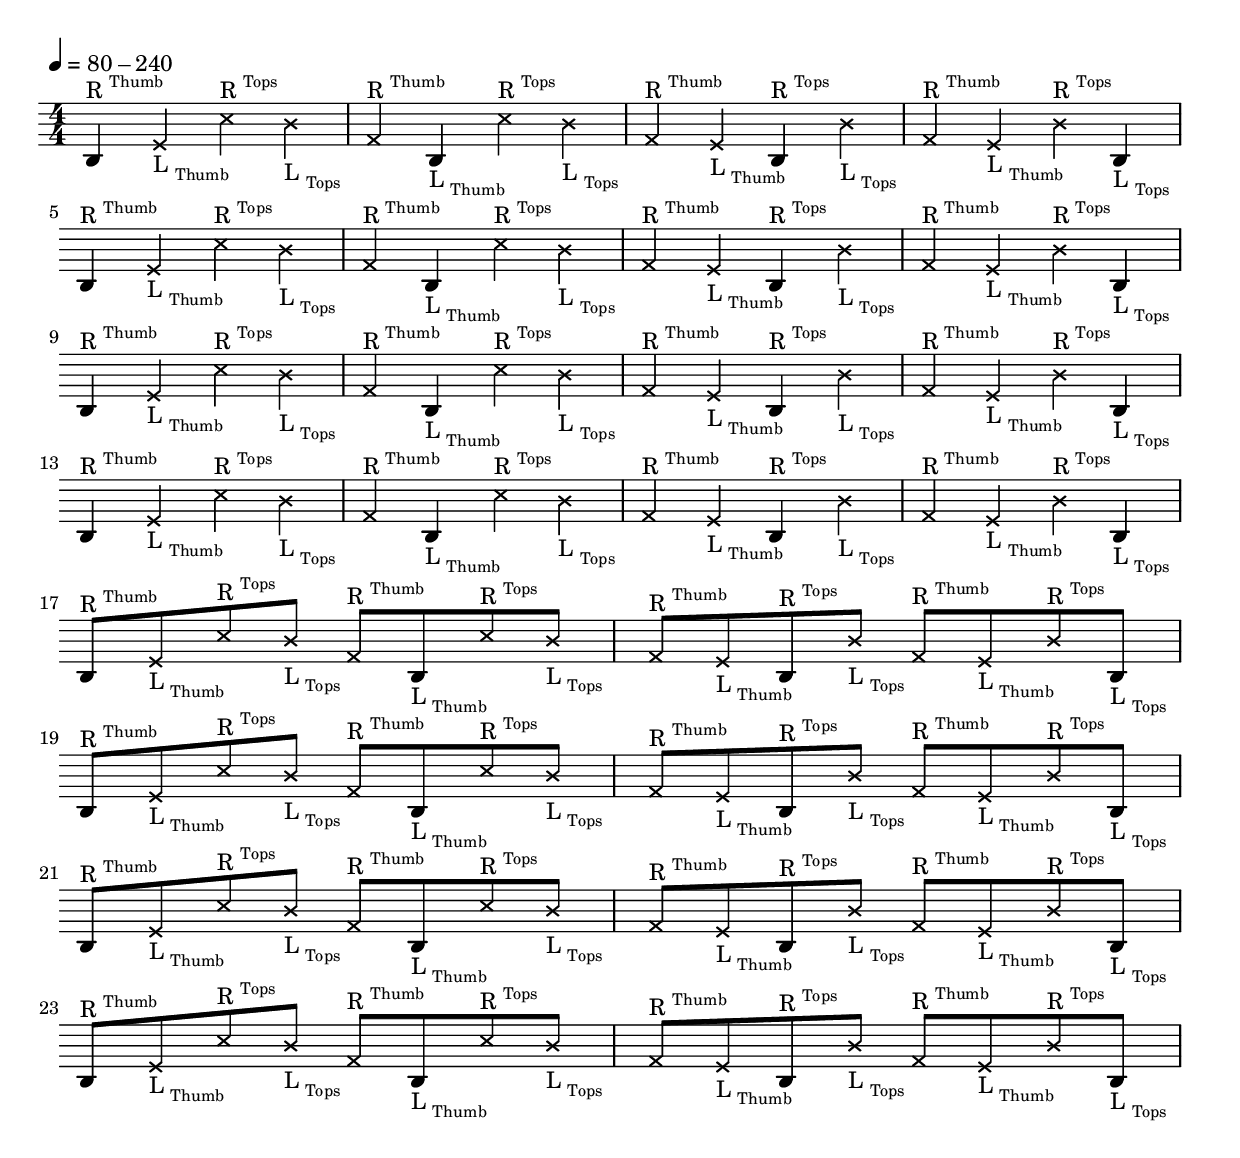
\version "2.24.1"
\include "../global.ly"

\layout {
  indent = -3.5
}

\relative {
  \defaultScoreSettings
  \tempo 4 = 80 - 240
  \time 4/4

  \rimNote

  \repeat unfold 4 { 
    \once \defaultNote  b4^\RThumbTop                     e_\LThumbBtm                     c'^\RTopsTop                     b_\LTopsBtm 
                        f4^\RThumbTop \once \defaultNote b,_\LThumbBtm                     c'^\RTopsTop                     b_\LTopsBtm 
                        f4^\RThumbTop                     e_\LThumbBtm \once \defaultNote   b^\RTopsTop                    b'_\LTopsBtm 
                        f4^\RThumbTop                     e_\LThumbBtm                     b'^\RTopsTop \once \defaultNote b,_\LTopsBtm 
    \break
  }

  \repeat unfold 4 { 
    \once \defaultNote  b8^\RThumbTop                     e_\LThumbBtm                     c'^\RTopsTop                     b_\LTopsBtm 
                        f8^\RThumbTop \once \defaultNote b,_\LThumbBtm                     c'^\RTopsTop                     b_\LTopsBtm 
                        f8^\RThumbTop                     e_\LThumbBtm \once \defaultNote   b^\RTopsTop                    b'_\LTopsBtm 
                        f8^\RThumbTop                     e_\LThumbBtm                     b'^\RTopsTop \once \defaultNote b,_\LTopsBtm 
    \break
  }



  \resetNoteHead
}